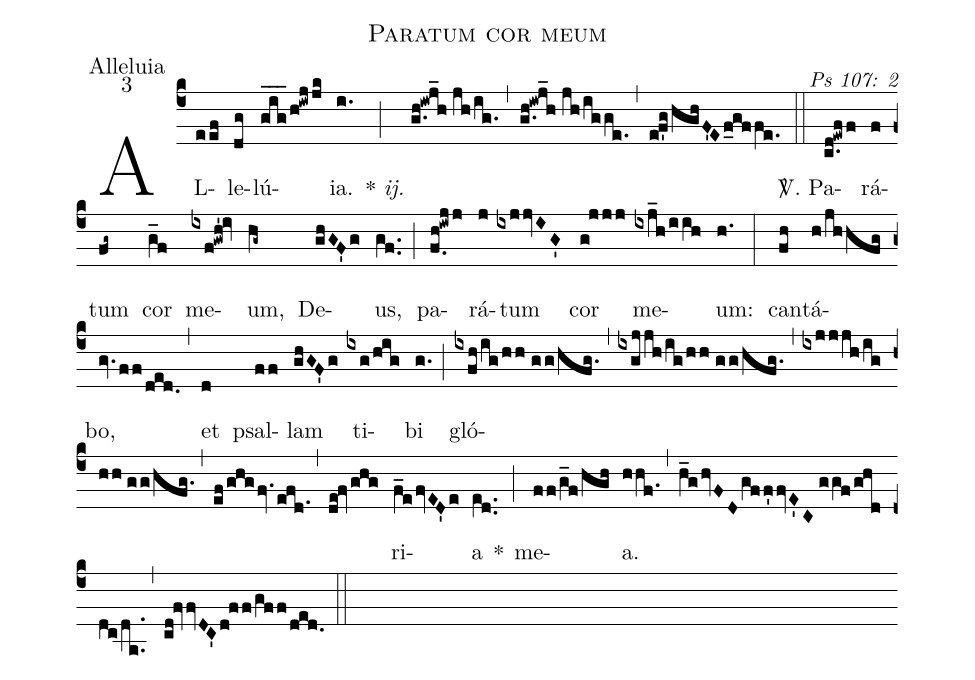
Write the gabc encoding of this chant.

name: Paratum cor meum;
office-part: Alleluia;
mode: 3;
commentary: Ps 107: 2;
%%
(c4) AL(eef)le(dg)lú(g_i_g_/h!iwjjk)ia.(i.) {*}~<i>ij.</i>(;) (g.h!iwj_h//jh/ig.) (,) (g.h!iwj_h//jh/igge.) (,) (ef'ghghF'Ef_gffe.) (::)
<sp>V/</sp>. Pa(c.d!ewff)rá(f)tum(fg~) cor(g_f) me(ixf!gwh'!iv)um,(hg~) De(ghGF'g)us,(gf..) (;) pa(f.0h!iwjj)rá(j)tum(ixjjvIG') cor(g!jjj) me(ixj_h/iih)um:(h.) (:)
can(fh)tá(h/jhhfg)bo,(gv.ff/ded.) (,) et(d) psal(ff)lam(ghGF'g) ti(ixg/hig)bi(g.) (;) gló(ixfh/ig/hh//gg/hfg.)(,)(ixgjjh/ig/hh//gg/hfg.)(,)(ixjjjh/ig/hh//gg/hfg.)(,)(ef/ghgfv.efd.1)(,)(de!fvghg)ri(f_efvED'e)a(e[ll:1]d..) *(;) me(ff/g_f/hgh)a.(hhf.) (,) (h_ghvFDgff'fvE'C//ggf/ghddc/da..) (,) (cd!fvvDC'd!ff/gff/ded.) (::)
